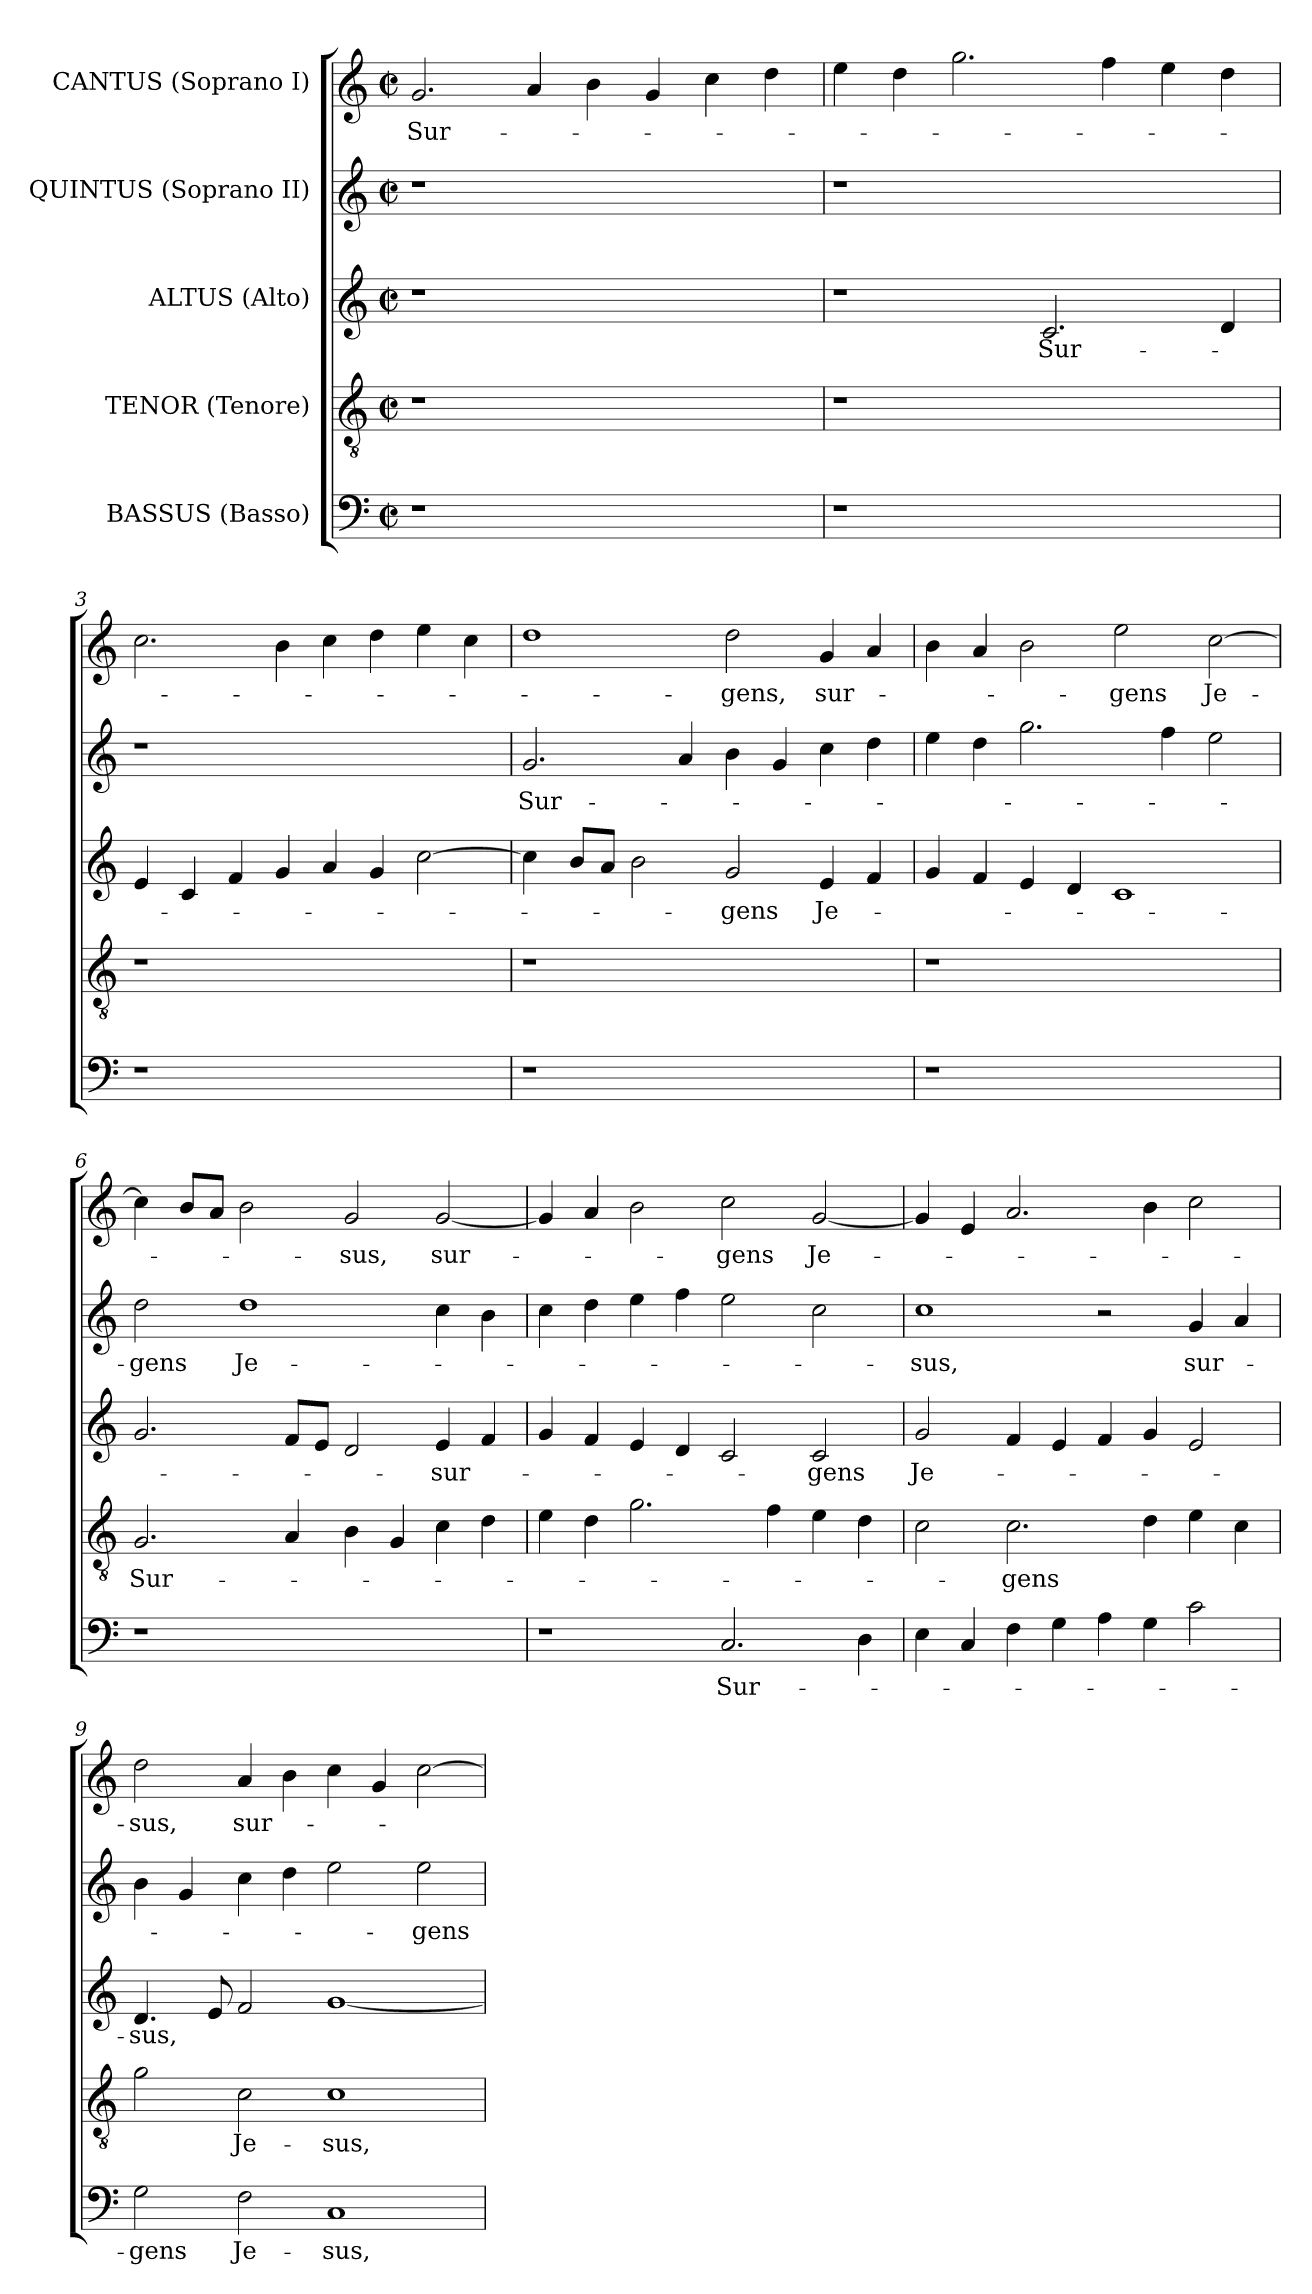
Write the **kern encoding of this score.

**kern	**text	**kern	**text	**kern	**text	**kern	**text	**kern	**text
*part5	*part5	*part4	*part4	*part3	*part3	*part2	*part2	*part1	*part1
*staff5	*staff5	*staff4	*staff4	*staff3	*staff3	*staff2	*staff2	*staff1	*staff1
*I"BASSUS (Basso)	*	*I"TENOR (Tenore)	*	*I"ALTUS (Alto)	*	*I"QUINTUS (Soprano II)	*	*I"CANTUS (Soprano I)	*
*clefF4	*	*clefGv2	*	*clefG2	*	*clefG2	*	*clefG2	*
*k[]	*	*k[]	*	*k[]	*	*k[]	*	*k[]	*
*C:	*	*C:	*	*C:	*	*C:	*	*C:	*
*M2/2	*	*M2/2	*	*M2/2	*	*M2/2	*	*M2/2	*
*met(c|)	*	*met(c|)	*	*met(c|)	*	*met(c|)	*	*met(c|)	*
=1	=1	=1	=1	=1	=1	=1	=1	=1	=1
1r	.	1r	.	1r	.	1r	.	2.g/	Sur-
.	.	.	.	.	.	.	.	4a/	.
1ryy	.	1ryy	.	1ryy	.	1ryy	.	4b\	.
.	.	.	.	.	.	.	.	4g/	.
.	.	.	.	.	.	.	.	4cc\	.
.	.	.	.	.	.	.	.	4dd\	.
=2	=2	=2	=2	=2	=2	=2	=2	=2	=2
1r	.	1r	.	1r	.	1r	.	4ee\	.
.	.	.	.	.	.	.	.	4dd\	.
.	.	.	.	.	.	.	.	2.gg\	.
1ryy	.	1ryy	.	2.c/	Sur-	1ryy	.	.	.
.	.	.	.	.	.	.	.	4ff\	.
.	.	.	.	.	.	.	.	4ee\	.
.	.	.	.	4d/	.	.	.	4dd\	.
=3	=3	=3	=3	=3	=3	=3	=3	=3	=3
1r	.	1r	.	4e/	.	1r	.	2.cc\	.
.	.	.	.	4c/	.	.	.	.	.
.	.	.	.	4f/	.	.	.	.	.
.	.	.	.	4g/	.	.	.	4b\	.
1ryy	.	1ryy	.	4a/	.	1ryy	.	4cc\	.
.	.	.	.	4g/	.	.	.	4dd\	.
.	.	.	.	[2cc\	.	.	.	4ee\	.
.	.	.	.	.	.	.	.	4cc\	.
=4	=4	=4	=4	=4	=4	=4	=4	=4	=4
1r	.	1r	.	4cc\]	.	2.g/	Sur-	1dd	.
.	.	.	.	8b/L	.	.	.	.	.
.	.	.	.	8a/J	.	.	.	.	.
.	.	.	.	2b\	.	.	.	.	.
.	.	.	.	.	.	4a/	.	.	.
1ryy	.	1ryy	.	2g/	-gens	4b\	.	2dd\	-gens,
.	.	.	.	.	.	4g/	.	.	.
.	.	.	.	4e/	Je-	4cc\	.	4g/	sur-
.	.	.	.	4f/	.	4dd\	.	4a/	.
!!LO:LB:g=z
=5	=5	=5	=5	=5	=5	=5	=5	=5	=5
1r	.	1r	.	4g/	-­-	4ee\	-­-	4b\	-­-
.	.	.	.	4f/	.	4dd\	.	4a/	.
.	.	.	.	4e/	.	2.gg\	.	2b\	.
.	.	.	.	4d/	.	.	.	.	.
1ryy	.	1ryy	.	1c	.	.	.	2ee\	-gens
.	.	.	.	.	.	4ff\	.	.	.
.	.	.	.	.	.	2ee\	.	[2cc\	Je-
=6	=6	=6	=6	=6	=6	=6	=6	=6	=6
1r	.	2.G/	Sur-	2.g/	.	2dd\	-gens	4cc\]	.
.	.	.	.	.	.	.	.	8b/L	.
.	.	.	.	.	.	.	.	8a/J	.
.	.	.	.	.	.	1dd	Je-	2b\	.
.	.	4A/	.	8f/L	.	.	.	.	.
.	.	.	.	8e/J	.	.	.	.	.
1ryy	.	4B\	.	2d/	.	.	.	2g/	-sus,
.	.	4G/	.	.	.	.	.	.	.
.	.	4c\	.	4e/	sur-	4cc\	.	[2g/	sur-
.	.	4d\	.	4f/	.	4b\	.	.	.
=7	=7	=7	=7	=7	=7	=7	=7	=7	=7
1r	.	4e\	.	4g/	.	4cc\	.	4g/]	.
.	.	4d\	.	4f/	.	4dd\	.	4a/	.
.	.	2.g\	.	4e/	.	4ee\	.	2b\	.
.	.	.	.	4d/	.	4ff\	.	.	.
2.C/	Sur-	.	.	2c/	.	2ee\	.	2cc\	-gens
.	.	4f\	.	.	.	.	.	.	.
.	.	4e\	.	2c/	-gens	2cc\	.	[2g/	Je-
4D\	.	4d\	.	.	.	.	.	.	.
=8	=8	=8	=8	=8	=8	=8	=8	=8	=8
4E\	.	2c\	.	2g/	Je-	1cc	-sus,	4g/]	.
4C/	.	.	.	.	.	.	.	4e/	.
4F\	.	2.c\	-gens	4f/	.	.	.	2.a/	.
4G\	.	.	.	4e/	.	.	.	.	.
4A\	.	.	.	4f/	.	2r	.	.	.
4G\	.	4d\	.	4g/	.	.	.	4b\	.
2c\	.	4e\	.	2e/	.	4g/	sur-	2cc\	.
.	.	4c\	.	.	.	4a/	.	.	.
=9	=9	=9	=9	=9	=9	=9	=9	=9	=9
2G\	-gens	2g\	.	4.d/	-sus,	4b\	.	2dd\	-sus,
.	.	.	.	.	.	4g/	.	.	.
.	.	.	.	8e/	.	.	.	.	.
2F\	Je-	2c\	Je-	2f/	.	4cc\	.	4a/	sur-
.	.	.	.	.	.	4dd\	.	4b\	.
1C	-sus,	1c	-sus,	[1g	.	2ee\	.	4cc\	.
.	.	.	.	.	.	.	.	4g/	.
.	.	.	.	.	.	2ee\	-gens	[2cc\	.
=	=	=	=	=	=	=	=	=	=
*-	*-	*-	*-	*-	*-	*-	*-	*-	*-
